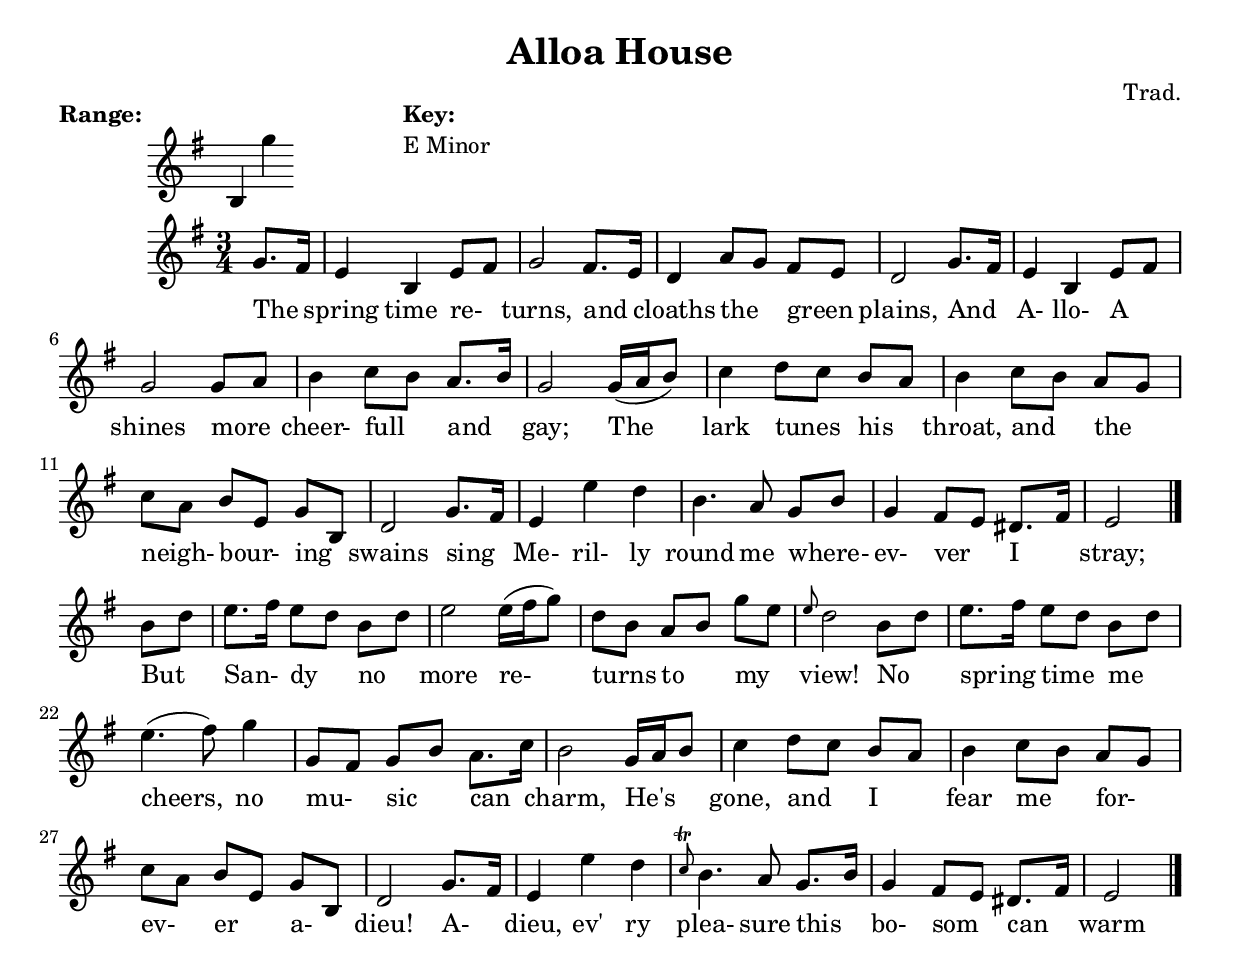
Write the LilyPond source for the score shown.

\version "2.19.54"

%\include "settings.ly"

% QUESTION:
% - Is there a way to suppress the "barcheck failed" error at measure 16, or is there an error in my typesetting?


\header{
  	title = "Alloa House"
	composer = "Trad."
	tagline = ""
}

% Display range and key. They are side by side,
% so they each get a column.
% Nest \score inside \markup to get 2 columns
\markup {
 	\column {
		\line \bold { "Range:" }
		\score {
			\absolute 
			{
				\key g \major
				\clef treble
				% Suppress time signature
				\once \override Staff.TimeSignature #'stencil = ##f 
			 b g'' 
			}
		}
	}
 	\hspace #10 % Add some right margin to the first column
 	\column {
 		\bold "Key:"
		"E Minor"
	} % column
	\line { " " }
} % markup


% Everything from here down to the >> brackets is synchronized
% MUSIC GOES HERE!
<<
\relative g' {
	\key g \major
	\time 3/4
	\clef treble 
	% Broken beams align more naturally with lyrics
	\autoBeamOff

	% Pickup measure is a quarter note long
 	\partial 4 g8. [fis16]   | % The _          
	e4 b e8 [fis8]           | % spring time re- turns
	g2 fis8. [e16]           | % turns, and
	d4 a'8 [g8] fis8 [e]     | % cloaths the
	d2 g8. [fis16]           | % plains, And 
	e4 b e8 [fis]            | % A- llo- A
	g2 g8 [a]                | % shines more
	b4 c8 [b] a8. [b16]      | % cheer- full
	g2 g16 ([a b8])          | % gay; The
	c4 d8 [c] b [a]          | % lark tunes his
	b4 c8 [b] a [g]          | % throat, and the
	c8 [a] b [e,] g [b,]     | % neigh- bour- ing
	d2 g8. [fis16]           | % swains sing
	e4 e' d                  | % Me- ril- ly
	b4. a8 g [b]             | % round me where-
	g4 fis8 [e] dis8. [fis16]| % ev- ver I
	e2 \bar "|."             | % stray;
	b'8 [d]                  | % But
	e8. [fis16] e8[d] b[d]   | % San- dy no
	e2 e16 ([fis16 g8])      | % more re-
	d8 [b] a [b] g' [e]      | % turns to my
	\grace e8 d2 b8 [d]      | % view! No
	e8. [fis16] e8 [d] b [d] | % spring time me
	e4. (fis8) g4            | % cheers, no
	g,8 [fis] g [b] a8. [c16]| % mu- sic can	
	b2 g16 [a b8]            | % charm, He's
	c4 d8 [c] b [a]          | % gone, and I
	b4 c8 [b] a [g]          | % fear me for-
	c8 [a] b [e,] g [b,]     | % ev- er a-
	d2 g8. [fis16]           | % dieu! A-
	e4 e' d                  | % dieu, ev' ry
	\grace c8\trill b4. a8 g8. [b16]  | % plea- sure this
	g4 fis8 [e] dis8. [fis16] | % bo- som can 
	e2 \bar "|."             | % warm

} % Music ends here
	
% LYRICS GO HERE!
\addlyrics {

	The |
	spring time re- |
	turns, and |
	cloaths the green |
	plains, And |
	A- llo- A |
	shines more |
	cheer- full and |
	gay; The |
	lark tunes his |
	throat, and the |
	neigh- bour- ing |
	swains sing |
	Me- ril- ly |
	round me where- |
	ev- ver I |
	stray; |	
	But |
	San- dy no |
	more re- |
	turns to my |
	view! No |
	spring time me |
	cheers, no |
	mu- sic can |
	charm, He's |
	gone, and I |
	fear me for- |
	ev- er a- |
	dieu! A- |
	dieu, ev' ry |
	plea- sure this |
	bo- som can |
	warm |
	
} % Lyrics end here

% Everything from here up to the << brackets is synchronized
>>


